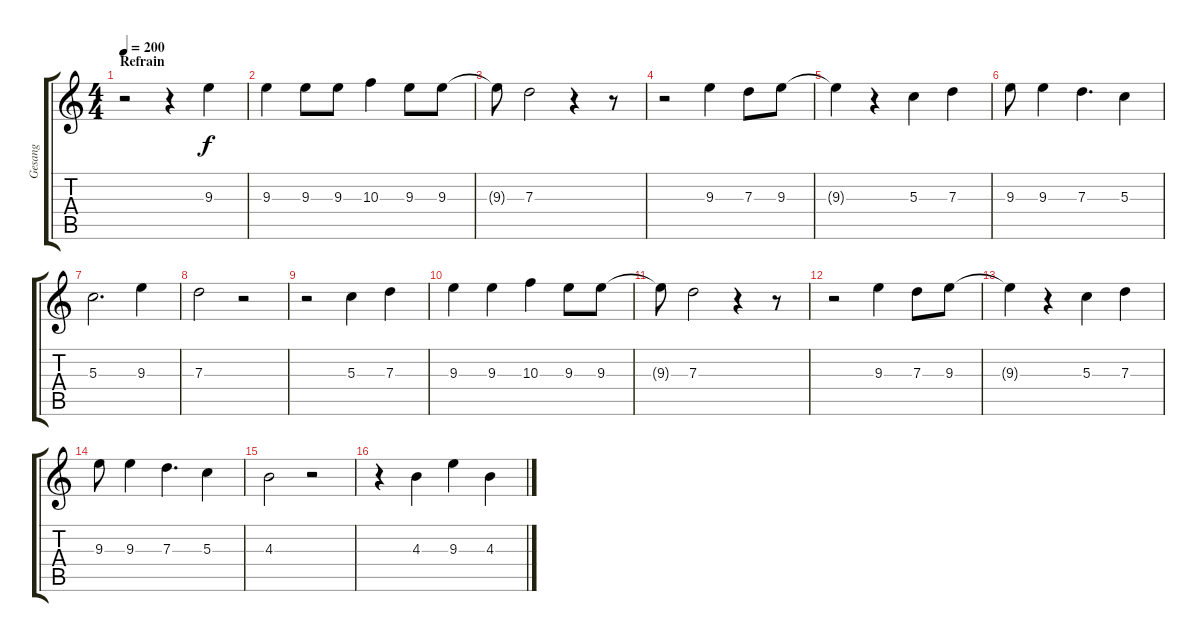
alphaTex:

\track ("Gesang" "Gesang") {instrument acousticguitarsteel}
\staff {score tabs}
\tuning (E4 B3 G3 D3 A2 E2) {hide}
\ts (4 4)
\section ("" "Refrain")
\tempo 200
\clef g2
\ks c
r.2{dy f} r.4 9.3.4 |
9.3.4 9.3.8 9.3.8 10.3.4 9.3.8 9.3.8 |
9.3{t}.8 7.3.2 r.4 r.8 |
r.2 9.3.4 7.3.8 9.3.8 |
9.3{t}.4 r.4 5.3.4 7.3.4 |
9.3.8 9.3.4 7.3.4{d} 5.3.4 |
5.3.2{d} 9.3.4 |
7.3.2 r.2 |
r.2 5.3.4 7.3.4 |
9.3.4 9.3.4 10.3.4 9.3.8 9.3.8 |
9.3{t}.8 7.3.2 r.4 r.8 |
r.2 9.3.4 7.3.8 9.3.8 |
9.3{t}.4 r.4 5.3.4 7.3.4 |
9.3.8 9.3.4 7.3.4{d} 5.3.4 |
4.3.2 r.2 |
r.4 4.3.4 9.3.4 4.3.4
